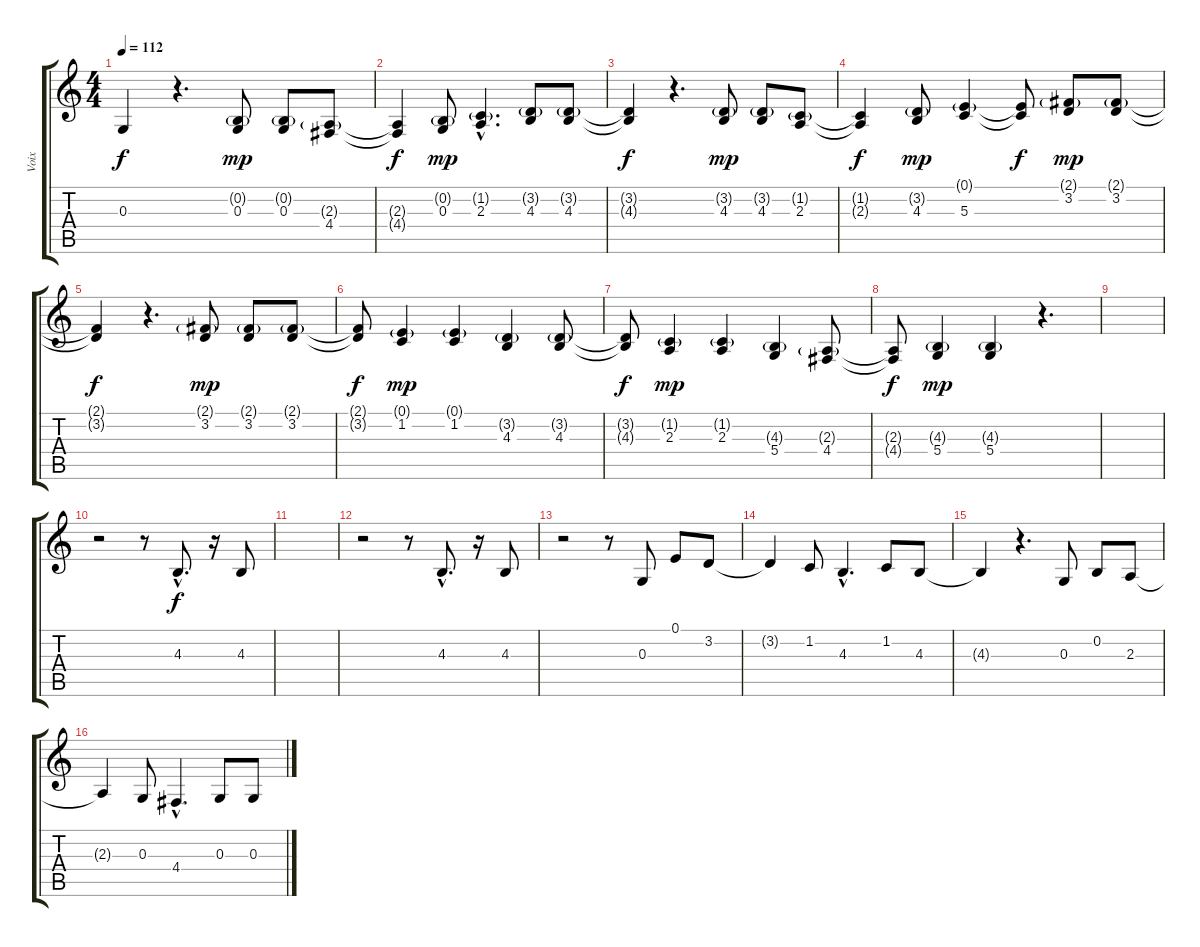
\track ("Voix" "Voix") {instrument lead6voice}
\staff {score tabs}
\tuning (E4 B3 G3 D3 A2 E2) {hide}
\ts (4 4)
\tempo 112
\clef g2
\ks c
0.3{t}.4{dy f} r.4{d} (0.2{g} 0.3).8{dy mp} (0.2{g} 0.3).8 (2.3{g} 4.4).8 |
(2.3{t} 4.4{t}).4{dy f} (0.2{g} 0.3).8{dy mp} (1.2{g hac} 2.3{hac}).4{d} (3.2{g} 4.3).8 (3.2{g} 4.3).8 |
(3.2{t} 4.3{t}).4{dy f} r.4{d} (3.2{g} 4.3).8{dy mp} (3.2{g} 4.3).8 (1.2{g} 2.3).8 |
(1.2{t} 2.3{t}).4{dy f} (3.2{g} 4.3).8{dy mp} (0.1{g} 5.3).4 (0.1{t} 5.3{t}).8{dy f} (2.1{g} 3.2).8{dy mp} (2.1{g} 3.2).8 |
(2.1{t} 3.2{t}).4{dy f} r.4{d} (2.1{g} 3.2).8{dy mp} (2.1{g} 3.2).8 (2.1{g} 3.2).8 |
(2.1{t} 3.2{t}).8{dy f} (0.1{g} 1.2).4{dy mp} (0.1{g} 1.2).4 (3.2{g} 4.3).4 (3.2{g} 4.3).8 |
(3.2{t} 4.3{t}).8{dy f} (1.2{g} 2.3).4{dy mp} (1.2{g} 2.3).4 (4.3{g} 5.4).4 (2.3{g} 4.4).8 |
(2.3{t} 4.4{t}).8{dy f} (4.3{g} 5.4).4{dy mp} (4.3{g} 5.4).4 r.4{d} |
|
r.2 r.8 4.3{hac}.8{d dy f} r.16 4.3.8 |
|
r.2 r.8 4.3{hac}.8{d} r.16 4.3.8 |
r.2 r.8 0.3.8 0.1.8 3.2.8 |
3.2{t}.4 1.2.8 4.3{hac}.4{d} 1.2.8 4.3.8 |
4.3{t}.4 r.4{d} 0.3.8 0.2.8 2.3.8 |
2.3{t}.4 0.3.8 4.4{hac}.4{d} 0.3.8 0.3.8
